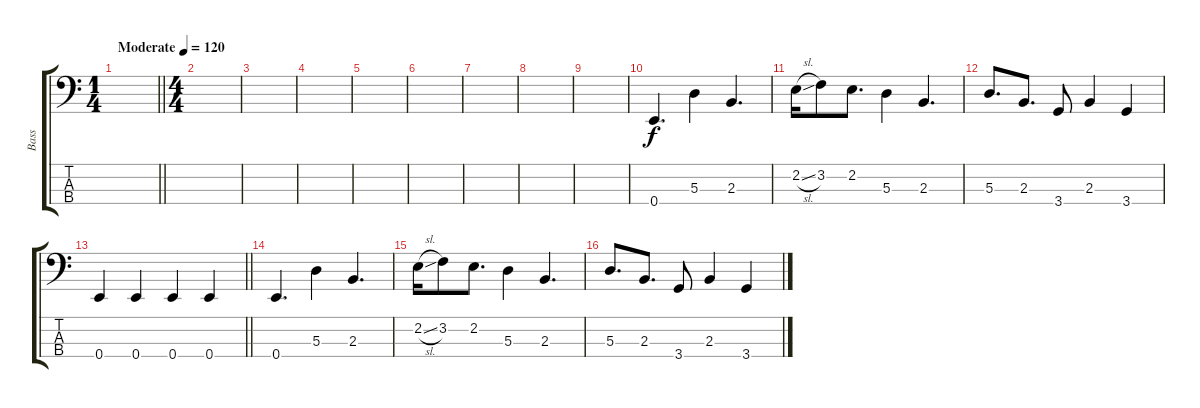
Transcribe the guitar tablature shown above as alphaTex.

\track ("Bass" "Bass") {instrument electricbassfinger}
\staff {score tabs}
\tuning (G2 D2 A1 E1) {hide}
\ts (1 4)
\tempo (120 "Moderate")
\clef f4
\barLineRight lightlight
\ks c
|
\ts (4 4)
|
|
|
|
|
|
|
|
0.4.4{d} 5.3.4 2.3.4{d} |
2.2{sl}.16 3.2.8 2.2.8{d} 5.3.4 2.3.4{d} |
5.3.8{d} 2.3.8{d} 3.4.8 2.3.4 3.4.4 |
\barLineRight lightlight
0.4.4 0.4.4 0.4.4 0.4.4 |
0.4.4{d} 5.3.4 2.3.4{d} |
2.2{sl}.16 3.2.8 2.2.8{d} 5.3.4 2.3.4{d} |
5.3.8{d} 2.3.8{d} 3.4.8 2.3.4 3.4.4
